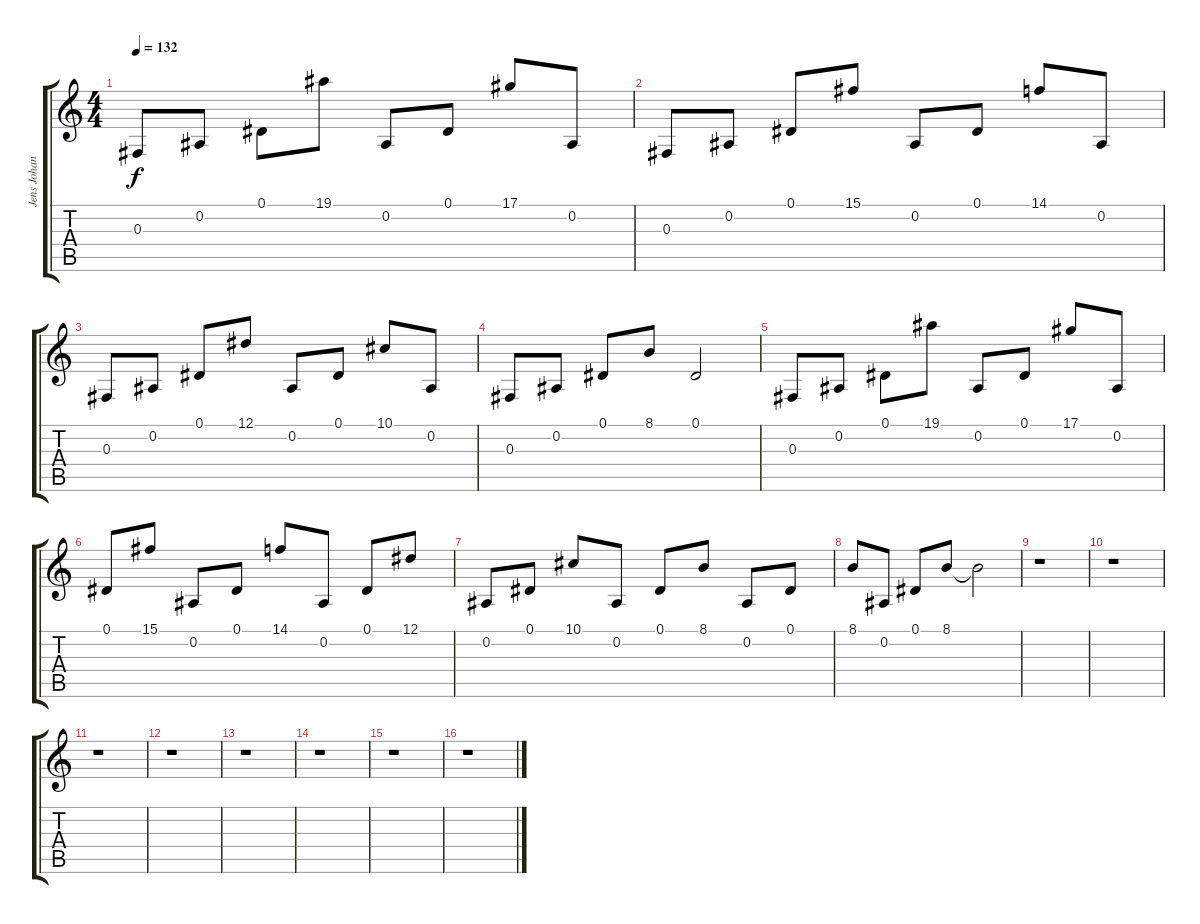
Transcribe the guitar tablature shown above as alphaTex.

\track ("Jens Johansson (Keyboard)" "Jens Johan") {instrument lead5charang}
\staff {score tabs}
\tuning (Eb4 Bb3 Gb3 Db3 Ab2 Eb2) {hide}
\ts (4 4)
\tempo 132
\clef g2
\ks c
0.3.8{dy f} 0.2.8 0.1.8 19.1.8 0.2.8 0.1.8 17.1.8 0.2.8 |
0.3.8 0.2.8 0.1.8 15.1.8 0.2.8 0.1.8 14.1.8 0.2.8 |
0.3.8 0.2.8 0.1.8 12.1.8 0.2.8 0.1.8 10.1.8 0.2.8 |
0.3.8 0.2.8 0.1.8 8.1.8 0.1.2 |
0.3.8 0.2.8 0.1.8 19.1.8 0.2.8 0.1.8 17.1.8 0.2.8 |
0.1.8 15.1.8 0.2.8 0.1.8 14.1.8 0.2.8 0.1.8 12.1.8 |
0.2.8 0.1.8 10.1.8 0.2.8 0.1.8 8.1.8 0.2.8 0.1.8 |
8.1.8 0.2.8 0.1.8 8.1.8 8.1{t}.2 |
r.1 |
r.1 |
r.1 |
r.1 |
r.1 |
r.1 |
r.1 |
r.1
